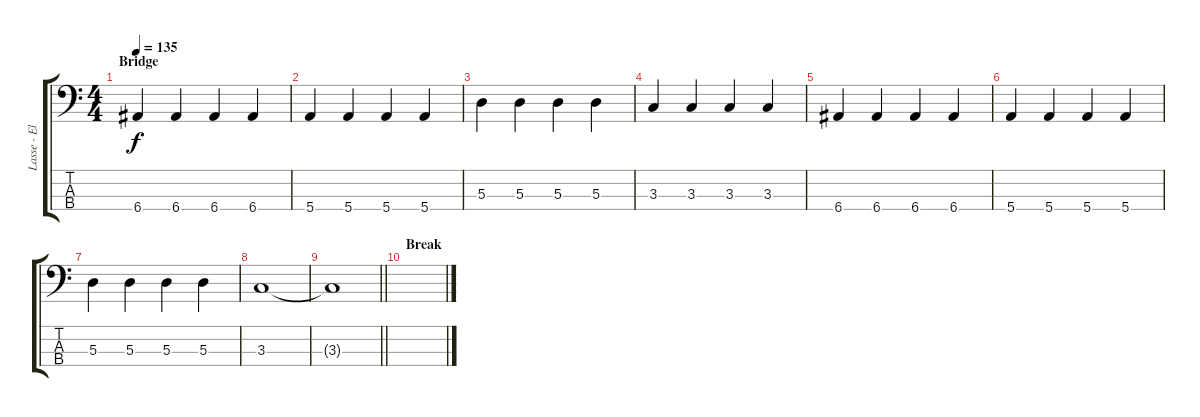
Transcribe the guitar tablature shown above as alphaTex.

\track ("Lasse - Electric Bass" "Lasse - El") {instrument electricbassfinger}
\staff {score tabs}
\tuning (G2 D2 A1 E1) {hide}
\ts (4 4)
\section ("" "Bridge")
\tempo 135
\clef f4
\ks c
6.4.4{dy f} 6.4.4 6.4.4 6.4.4 |
5.4.4 5.4.4 5.4.4 5.4.4 |
5.3.4 5.3.4 5.3.4 5.3.4 |
3.3.4 3.3.4 3.3.4 3.3.4 |
6.4.4 6.4.4 6.4.4 6.4.4 |
5.4.4 5.4.4 5.4.4 5.4.4 |
5.3.4 5.3.4 5.3.4 5.3.4 |
3.3.1 |
\barLineRight lightlight
3.3{t}.1 |
\section ("" "Break")
